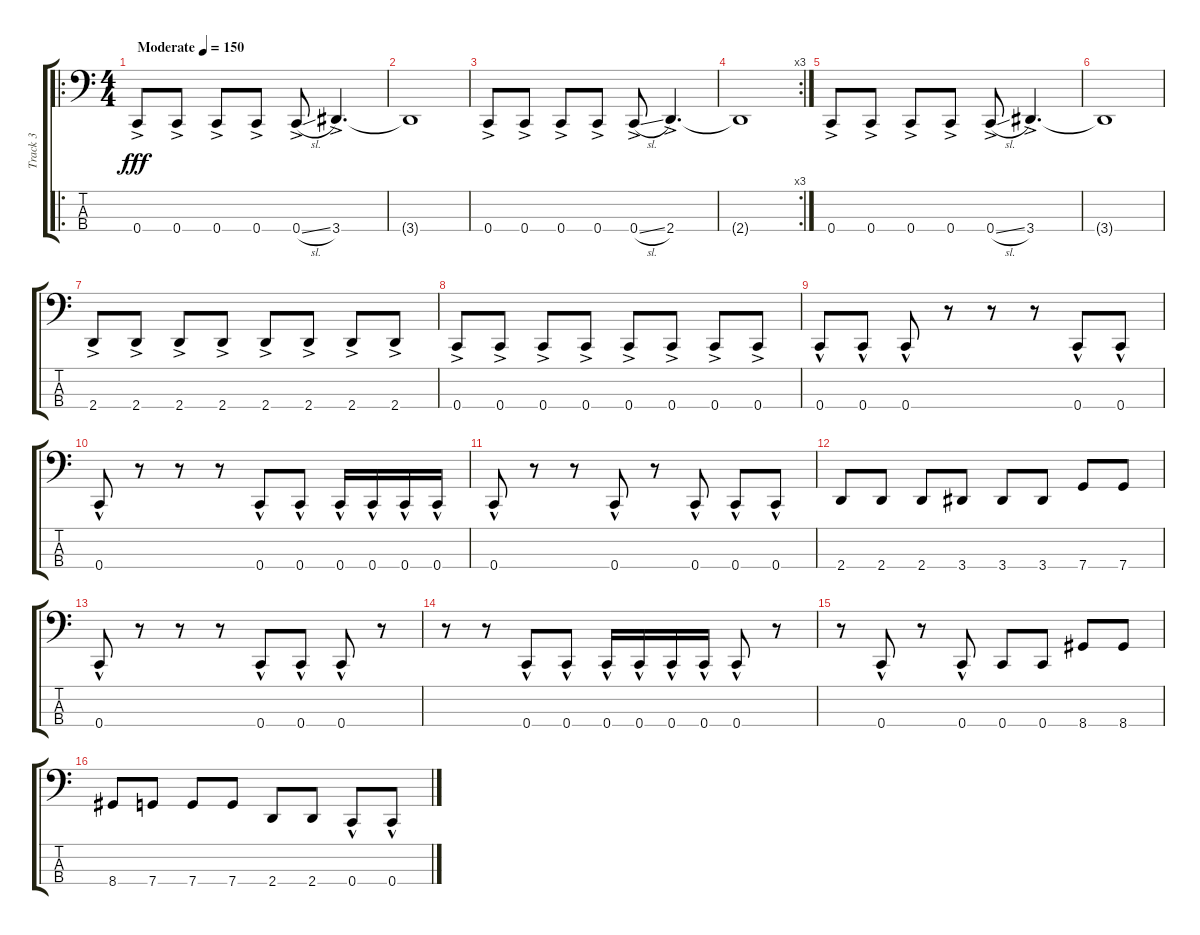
\track ("Track 3" "Track 3") {instrument electricbasspick}
\staff {score tabs}
\tuning (F2 C2 G1 C1) {hide}
\ro
\ts (4 4)
\tempo (150 "Moderate")
\clef f4
\ks c
0.4{ac}.8{dy fff instrument electricbasspick} 0.4{ac}.8 0.4{ac}.8 0.4{ac}.8 0.4{sl ac}.8 3.4{ac}.4{d} |
3.4{t}.1 |
0.4{ac}.8 0.4{ac}.8 0.4{ac}.8 0.4{ac}.8 0.4{sl ac}.8 2.4{ac}.4{d} |
\rc 3
2.4{t}.1 |
0.4{ac}.8 0.4{ac}.8 0.4{ac}.8 0.4{ac}.8 0.4{sl ac}.8 3.4{ac}.4{d} |
3.4{t}.1 |
2.4{ac}.8 2.4{ac}.8 2.4{ac}.8 2.4{ac}.8 2.4{ac}.8 2.4{ac}.8 2.4{ac}.8 2.4{ac}.8 |
0.4{ac}.8 0.4{ac}.8 0.4{ac}.8 0.4{ac}.8 0.4{ac}.8 0.4{ac}.8 0.4{ac}.8 0.4{ac}.8 |
0.4{hac}.8 0.4{hac}.8 0.4{hac}.8 r.8 r.8 r.8 0.4{hac}.8 0.4{hac}.8 |
0.4{hac}.8 r.8 r.8 r.8 0.4{hac}.8 0.4{hac}.8 0.4{hac}.16 0.4{hac}.16 0.4{hac}.16 0.4{hac}.16 |
0.4{hac}.8 r.8 r.8 0.4{hac}.8 r.8 0.4{hac}.8 0.4{hac}.8 0.4{hac}.8 |
2.4.8 2.4.8 2.4.8 3.4.8 3.4.8 3.4.8 7.4.8 7.4.8 |
0.4{hac}.8 r.8 r.8 r.8 0.4{hac}.8 0.4{hac}.8 0.4{hac}.8 r.8 |
r.8 r.8 0.4{hac}.8 0.4{hac}.8 0.4{hac}.16 0.4{hac}.16 0.4{hac}.16 0.4{hac}.16 0.4{hac}.8 r.8 |
r.8 0.4{hac}.8 r.8 0.4{hac}.8 0.4.8 0.4.8 8.4.8 8.4.8 |
8.4.8 7.4.8 7.4.8 7.4.8 2.4.8 2.4.8 0.4{hac}.8 0.4{hac}.8
